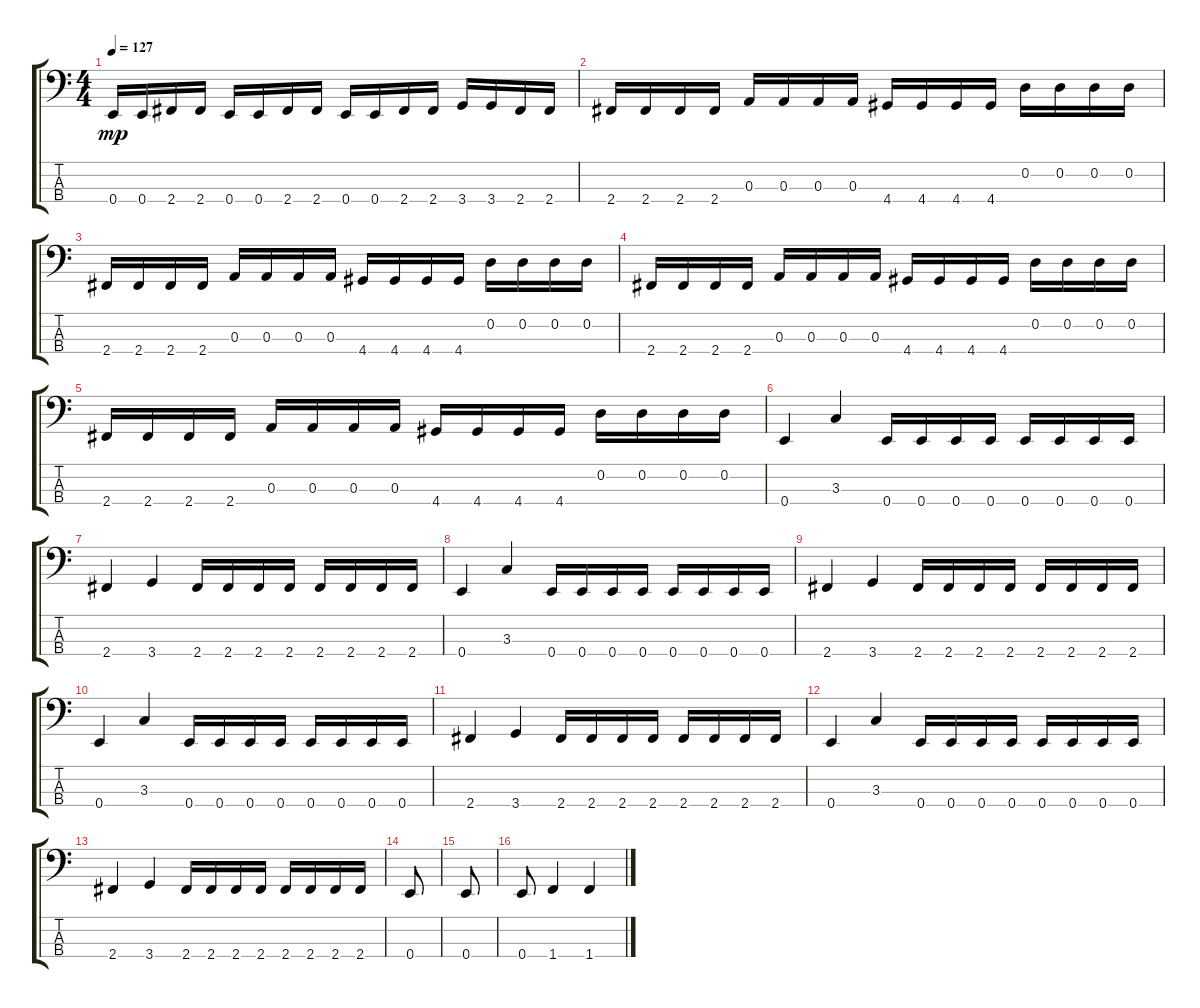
\track "" {instrument electricbasspick}
\staff {score tabs}
\tuning (G2 D2 A1 E1) {hide}
\ts (4 4)
\tempo 127
\clef f4
\ks c
0.4.16{dy mp} 0.4.16 2.4.16 2.4.16 0.4.16 0.4.16 2.4.16 2.4.16 0.4.16 0.4.16 2.4.16 2.4.16 3.4.16 3.4.16 2.4.16 2.4.16 |
2.4.16 2.4.16 2.4.16 2.4.16 0.3.16 0.3.16 0.3.16 0.3.16 4.4.16 4.4.16 4.4.16 4.4.16 0.2.16 0.2.16 0.2.16 0.2.16 |
2.4.16 2.4.16 2.4.16 2.4.16 0.3.16 0.3.16 0.3.16 0.3.16 4.4.16 4.4.16 4.4.16 4.4.16 0.2.16 0.2.16 0.2.16 0.2.16 |
2.4.16 2.4.16 2.4.16 2.4.16 0.3.16 0.3.16 0.3.16 0.3.16 4.4.16 4.4.16 4.4.16 4.4.16 0.2.16 0.2.16 0.2.16 0.2.16 |
2.4.16 2.4.16 2.4.16 2.4.16 0.3.16 0.3.16 0.3.16 0.3.16 4.4.16 4.4.16 4.4.16 4.4.16 0.2.16 0.2.16 0.2.16 0.2.16 |
0.4.4 3.3.4 0.4.16 0.4.16 0.4.16 0.4.16 0.4.16 0.4.16 0.4.16 0.4.16 |
2.4.4 3.4.4 2.4.16 2.4.16 2.4.16 2.4.16 2.4.16 2.4.16 2.4.16 2.4.16 |
0.4.4 3.3.4 0.4.16 0.4.16 0.4.16 0.4.16 0.4.16 0.4.16 0.4.16 0.4.16 |
2.4.4 3.4.4 2.4.16 2.4.16 2.4.16 2.4.16 2.4.16 2.4.16 2.4.16 2.4.16 |
0.4.4 3.3.4 0.4.16 0.4.16 0.4.16 0.4.16 0.4.16 0.4.16 0.4.16 0.4.16 |
2.4.4 3.4.4 2.4.16 2.4.16 2.4.16 2.4.16 2.4.16 2.4.16 2.4.16 2.4.16 |
0.4.4 3.3.4 0.4.16 0.4.16 0.4.16 0.4.16 0.4.16 0.4.16 0.4.16 0.4.16 |
2.4.4 3.4.4 2.4.16 2.4.16 2.4.16 2.4.16 2.4.16 2.4.16 2.4.16 2.4.16 |
0.4.8 |
0.4.8 |
0.4.8 1.4.4 1.4.4
